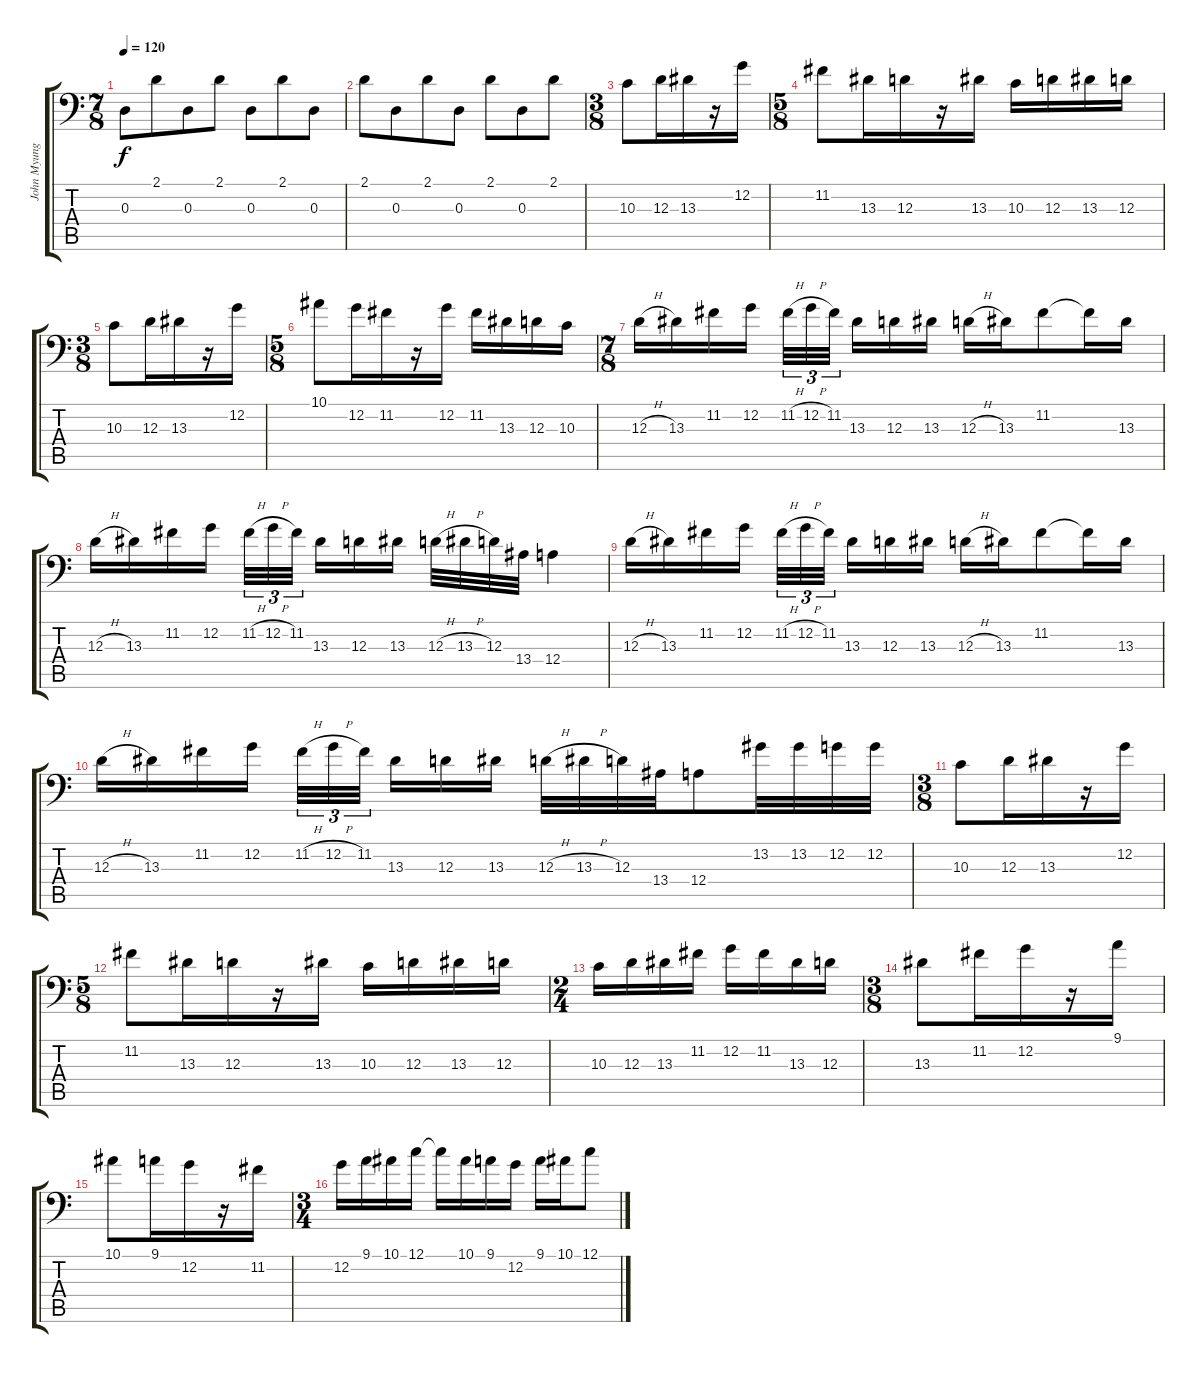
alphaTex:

\track ("John Myung - 6 Strings Bass" "John Myung") {instrument electricbassfinger}
\staff {score tabs}
\tuning (C3 G2 D2 A1 E1 B0) {hide}
\ts (7 8)
\tempo 120
\clef f4
\ks c
0.3.8{dy f} 2.1.8 0.3.8 2.1.8 0.3.8 2.1.8 0.3.8 |
2.1.8 0.3.8 2.1.8 0.3.8 2.1.8 0.3.8 2.1.8 |
\ts (3 8)
10.3.8 12.3.16 13.3.16 r.16 12.2.16 |
\ts (5 8)
11.2.8 13.3.16 12.3.16 r.16 13.3.16 10.3.16 12.3.16 13.3.16 12.3.16 |
\ts (3 8)
10.3.8 12.3.16 13.3.16 r.16 12.2.16 |
\ts (5 8)
10.1.8 12.2.16 11.2.16 r.16 12.2.16 11.2.16 13.3.16 12.3.16 10.3.16 |
\ts (7 8)
12.3{h}.16 13.3.16 11.2.16 12.2.16 11.2{h}.32{tu (3 2)} 12.2{h}.32{tu (3 2)} 11.2.32{tu (3 2)} 13.3.16 12.3.16 13.3.16 12.3{h}.16 13.3.16 11.2.8 11.2{t}.16 13.3.16 |
12.3{h}.16 13.3.16 11.2.16 12.2.16 11.2{h}.32{tu (3 2)} 12.2{h}.32{tu (3 2)} 11.2.32{tu (3 2)} 13.3.16 12.3.16 13.3.16 12.3{h}.32 13.3{h}.32 12.3.32 13.4.32 12.4.4 |
12.3{h}.16 13.3.16 11.2.16 12.2.16 11.2{h}.32{tu (3 2)} 12.2{h}.32{tu (3 2)} 11.2.32{tu (3 2)} 13.3.16 12.3.16 13.3.16 12.3{h}.16 13.3.16 11.2.8 11.2{t}.16 13.3.16 |
12.3{h}.16 13.3.16 11.2.16 12.2.16 11.2{h}.32{tu (3 2)} 12.2{h}.32{tu (3 2)} 11.2.32{tu (3 2)} 13.3.16 12.3.16 13.3.16 12.3{h}.32 13.3{h}.32 12.3.32 13.4.32 12.4.8 13.2.32 13.2.32 12.2.32 12.2.32 |
\ts (3 8)
10.3.8 12.3.16 13.3.16 r.16 12.2.16 |
\ts (5 8)
11.2.8 13.3.16 12.3.16 r.16 13.3.16 10.3.16 12.3.16 13.3.16 12.3.16 |
\ts (2 4)
10.3.16 12.3.16 13.3.16 11.2.16 12.2.16 11.2.16 13.3.16 12.3.16 |
\ts (3 8)
13.3.8 11.2.16 12.2.16 r.16 9.1.16 |
10.1.8 9.1.16 12.2.16 r.16 11.2.16 |
\ts (3 4)
12.2.16 9.1.16 10.1.16 12.1.16 12.1{t}.16 10.1.16 9.1.16 12.2.16 9.1.16 10.1.16 12.1.8
